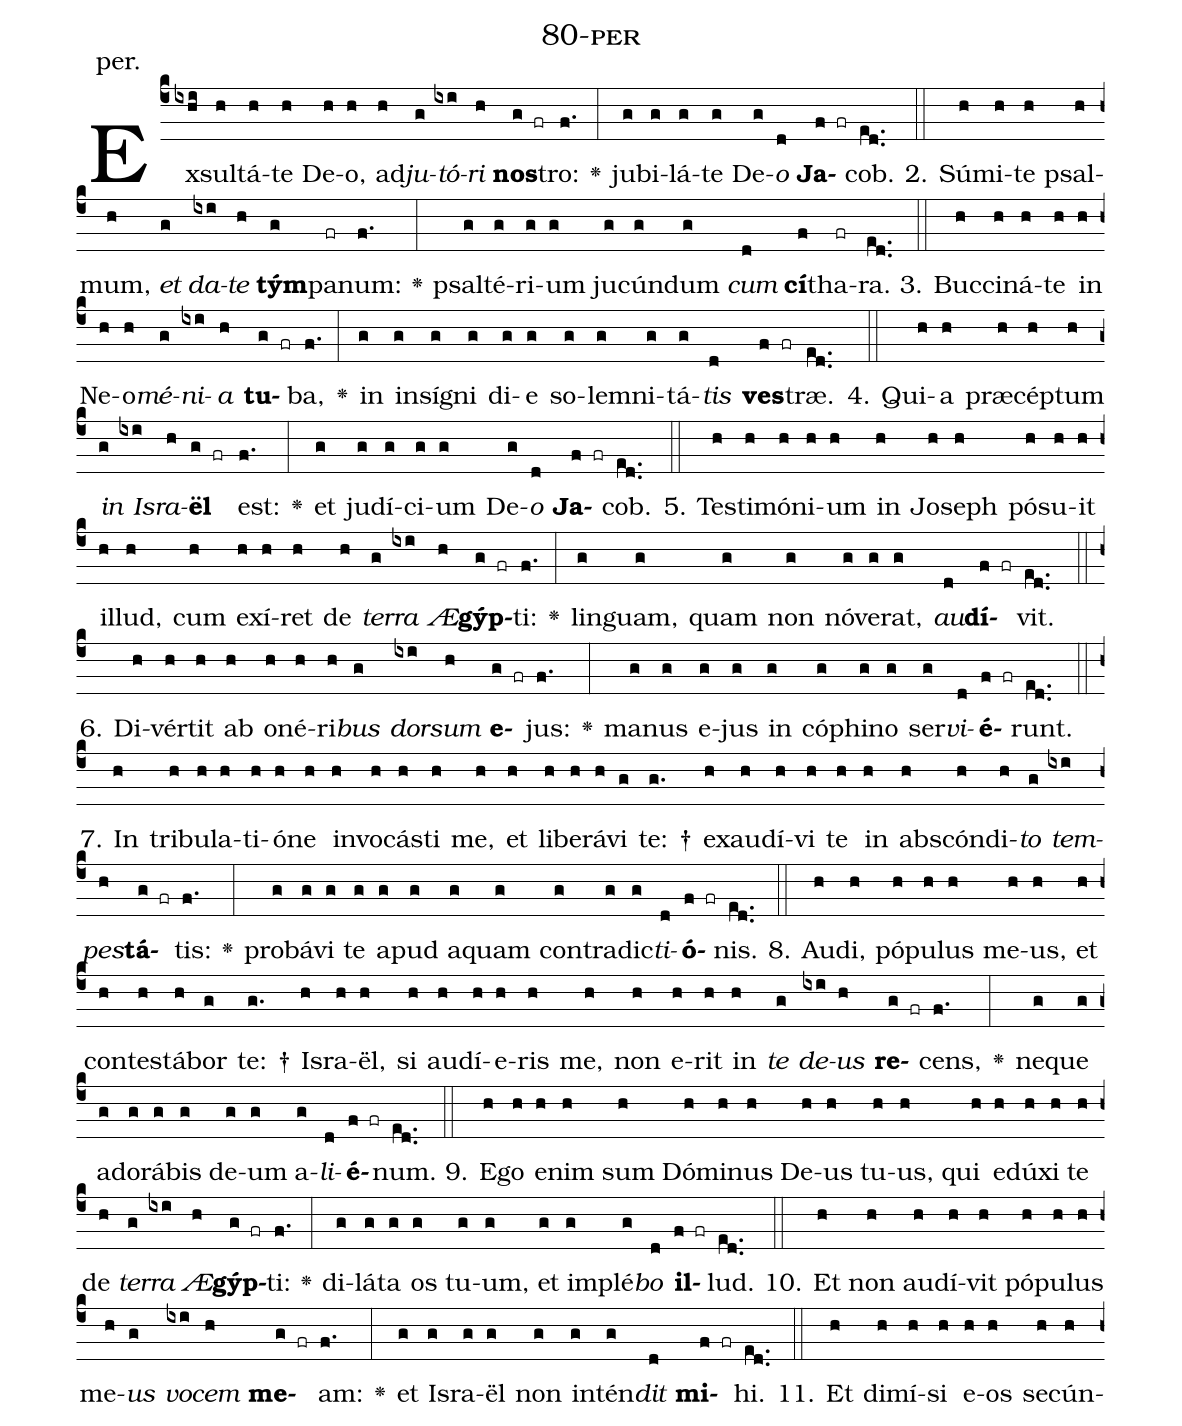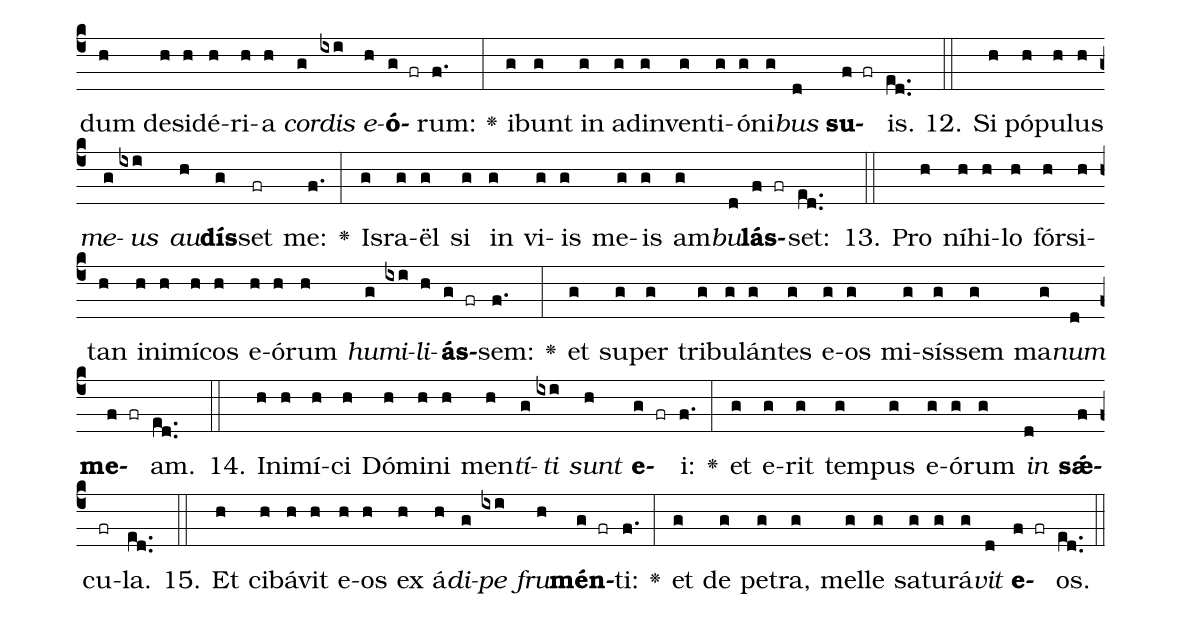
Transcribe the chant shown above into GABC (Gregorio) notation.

name: 80-per;
annotation: per.;
%%
(c4)Ex(ixhi)sul(h)tá(h)te(h) De(h)o,(h) ad(h)<i>ju</i>(g)<i>tó</i>(ixi)<i>ri</i>(h) <b>nos</b>(g fr)tro:(f.) <v>\greheightstar</v>(:) ju(g)bi(g)lá(g)te(g) De(g)<i>o</i>(d) <b>Ja</b>(f fr)cob.(ed..) (::)
2. Sú(h)mi(h)te(h) psal(h)mum,(h) <i>et</i>(g) <i>da</i>(ixi)<i>te</i>(h) <b>tým</b>(g)pa(fr)num:(f.) <v>\greheightstar</v>(:) psal(g)té(g)ri(g)um(g) ju(g)cún(g)dum(g) <i>cum</i>(d) <b>cí</b>(f)tha(fr)ra.(ed..) (::)
3. Buc(h)ci(h)ná(h)te(h) in(h) Ne(h)o(h)<i>mé</i>(g)<i>ni</i>(ixi)<i>a</i>(h) <b>tu</b>(g fr)ba,(f.) <v>\greheightstar</v>(:) in(g) in(g)sí(g)gni(g) di(g)e(g) so(g)lem(g)ni(g)tá(g)<i>tis</i>(d) <b>ves</b>(f fr)træ.(ed..) (::)
4. Qui(h)a(h) præ(h)cép(h)tum(h) <i>in</i>(g) <i>Is</i>(ixi)<i>ra</i>(h)<b>ël</b>(g fr) est:(f.) <v>\greheightstar</v>(:) et(g) ju(g)dí(g)ci(g)um(g) De(g)<i>o</i>(d) <b>Ja</b>(f fr)cob.(ed..) (::)
5. Tes(h)ti(h)mó(h)ni(h)um(h) in(h) Jo(h)seph(h) pó(h)su(h)it(h) il(h)lud,(h) cum(h) ex(h)í(h)ret(h) de(h) <i>ter</i>(g)<i>ra</i>(ixi) <i>Æ</i>(h)<b>gýp</b>(g fr)ti:(f.) <v>\greheightstar</v>(:) lin(g)guam,(g) quam(g) non(g) nó(g)ve(g)rat,(g) <i>au</i>(d)<b>dí</b>(f fr)vit.(ed..) (::)
6. Di(h)vér(h)tit(h) ab(h) o(h)né(h)ri(h)<i>bus</i>(g) <i>dor</i>(ixi)<i>sum</i>(h) <b>e</b>(g fr)jus:(f.) <v>\greheightstar</v>(:) ma(g)nus(g) e(g)jus(g) in(g) có(g)phi(g)no(g) ser(g)<i>vi</i>(d)<b>é</b>(f fr)runt.(ed..) (::)
7. In(h) tri(h)bu(h)la(h)ti(h)ó(h)ne(h) in(h)vo(h)cás(h)ti(h) me,(h) et(h) li(h)be(h)rá(h)vi(g) te: †(g.) ex(h)au(h)dí(h)vi(h) te(h) in(h) abs(h)cón(h)di(h)<i>to</i>(g) <i>tem</i>(ixi)<i>pes</i>(h)<b>tá</b>(g fr)tis:(f.) <v>\greheightstar</v>(:) pro(g)bá(g)vi(g) te(g) a(g)pud(g) a(g)quam(g) con(g)tra(g)dic(g)<i>ti</i>(d)<b>ó</b>(f fr)nis.(ed..) (::)
8. Au(h)di,(h) pó(h)pu(h)lus(h) me(h)us,(h) et(h) con(h)tes(h)tá(h)bor(g) te: †(g.) Is(h)ra(h)ël,(h) si(h) au(h)dí(h)e(h)ris(h) me,(h) non(h) e(h)rit(h) in(h) <i>te</i>(g) <i>de</i>(ixi)<i>us</i>(h) <b>re</b>(g fr)cens,(f.) <v>\greheightstar</v>(:) ne(g)que(g) ad(g)o(g)rá(g)bis(g) de(g)um(g) a(g)<i>li</i>(d)<b>é</b>(f fr)num.(ed..) (::)
9. E(h)go(h) e(h)nim(h) sum(h) Dó(h)mi(h)nus(h) De(h)us(h) tu(h)us,(h) qui(h) e(h)dú(h)xi(h) te(h) de(h) <i>ter</i>(g)<i>ra</i>(ixi) <i>Æ</i>(h)<b>gýp</b>(g fr)ti:(f.) <v>\greheightstar</v>(:) di(g)lá(g)ta(g) os(g) tu(g)um,(g) et(g) im(g)plé(g)<i>bo</i>(d) <b>il</b>(f fr)lud.(ed..) (::)
10. Et(h) non(h) au(h)dí(h)vit(h) pó(h)pu(h)lus(h) me(h)<i>us</i>(g) <i>vo</i>(ixi)<i>cem</i>(h) <b>me</b>(g fr)am:(f.) <v>\greheightstar</v>(:) et(g) Is(g)ra(g)ël(g) non(g) in(g)tén(g)<i>dit</i>(d) <b>mi</b>(f fr)hi.(ed..) (::)
11. Et(h) di(h)mí(h)si(h) e(h)os(h) se(h)cún(h)dum(h) de(h)si(h)dé(h)ri(h)a(h) <i>cor</i>(g)<i>dis</i>(ixi) <i>e</i>(h)<b>ó</b>(g fr)rum:(f.) <v>\greheightstar</v>(:) i(g)bunt(g) in(g) ad(g)in(g)ven(g)ti(g)ó(g)ni(g)<i>bus</i>(d) <b>su</b>(f fr)is.(ed..) (::)
12. Si(h) pó(h)pu(h)lus(h) <i>me</i>(g)<i>us</i>(ixi) <i>au</i>(h)<b>dís</b>(g)set(fr) me:(f.) <v>\greheightstar</v>(:) Is(g)ra(g)ël(g) si(g) in(g) vi(g)is(g) me(g)is(g) am(g)<i>bu</i>(d)<b>lás</b>(f fr)set:(ed..) (::)
13. Pro(h) ní(h)hi(h)lo(h) fór(h)si(h)tan(h) in(h)i(h)mí(h)cos(h) e(h)ó(h)rum(h) <i>hu</i>(g)<i>mi</i>(ixi)<i>li</i>(h)<b>ás</b>(g fr)sem:(f.) <v>\greheightstar</v>(:) et(g) su(g)per(g) tri(g)bu(g)lán(g)tes(g) e(g)os(g) mi(g)sís(g)sem(g) ma(g)<i>num</i>(d) <b>me</b>(f fr)am.(ed..) (::)
14. In(h)i(h)mí(h)ci(h) Dó(h)mi(h)ni(h) men(h)<i>tí</i>(g)<i>ti</i>(ixi) <i>sunt</i>(h) <b>e</b>(g fr)i:(f.) <v>\greheightstar</v>(:) et(g) e(g)rit(g) tem(g)pus(g) e(g)ó(g)rum(g) <i>in</i>(d) <b>sǽ</b>(f)cu(fr)la.(ed..) (::)
15. Et(h) ci(h)bá(h)vit(h) e(h)os(h) ex(h) á(h)<i>di</i>(g)<i>pe</i>(ixi) <i>fru</i>(h)<b>mén</b>(g fr)ti:(f.) <v>\greheightstar</v>(:) et(g) de(g) pe(g)tra,(g) mel(g)le(g) sa(g)tu(g)rá(g)<i>vit</i>(d) <b>e</b>(f fr)os.(ed..) (::)
